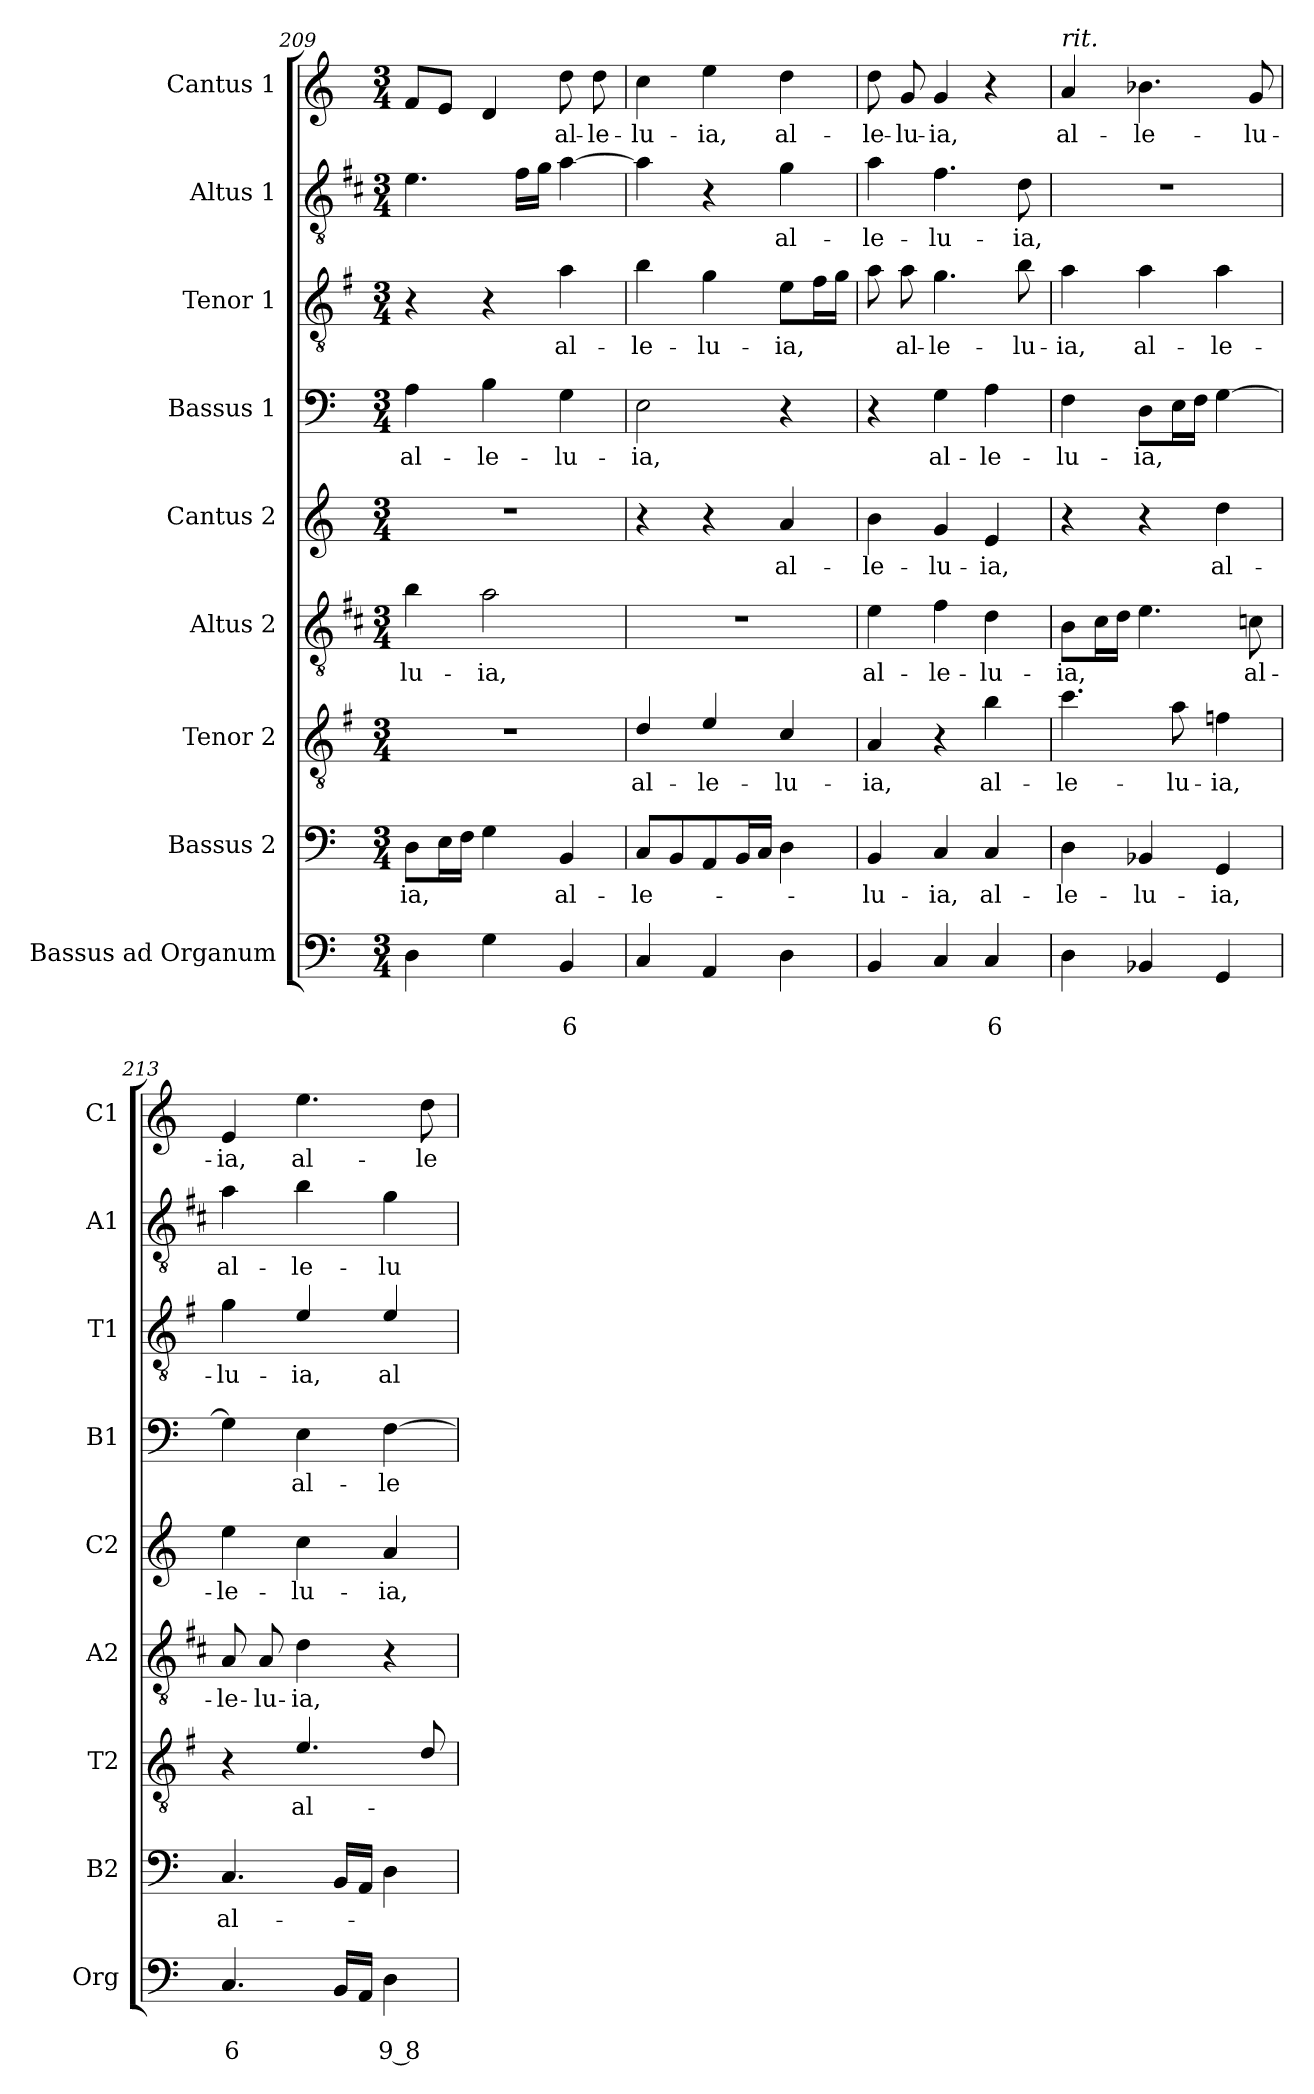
**kern	**text	**text	**kern	**text	**kern	**text	**kern	**text	**kern	**text	**kern	**text	**kern	**text	**kern	**text	**kern	**text
*part9	*part9	*part9	*part8	*part8	*part7	*part7	*part6	*part6	*part5	*part5	*part4	*part4	*part3	*part3	*part2	*part2	*part1	*part1
*staff9	*staff9	*staff9	*staff8	*staff8	*staff7	*staff7	*staff6	*staff6	*staff5	*staff5	*staff4	*staff4	*staff3	*staff3	*staff2	*staff2	*staff1	*staff1
*I"Bassus ad Organum	*	*	*I"Bassus 2	*	*I"Tenor 2	*	*I"Altus 2	*	*I"Cantus 2	*	*I"Bassus 1	*	*I"Tenor 1	*	*I"Altus 1	*	*I"Cantus 1	*
*I'Org	*	*	*I'B2	*	*I'T2	*	*I'A2	*	*I'C2	*	*I'B1	*	*I'T1	*	*I'A1	*	*I'C1	*
!!LO:LB:g=z
*clefF4	*	*	*clefF4	*	*clefGv2	*	*clefGv2	*	*clefG2	*	*clefF4	*	*clefGv2	*	*clefGv2	*	*clefG2	*
*	*	*	*	*	*ITrd4c7	*	*ITrd1c2	*	*	*	*	*	*ITrd4c7	*	*ITrd1c2	*	*	*
*k[]	*	*	*k[]	*	*k[]	*	*k[]	*	*k[]	*	*k[]	*	*k[]	*	*k[]	*	*k[]	*
*C:	*	*	*C:	*	*C:	*	*C:	*	*C:	*	*C:	*	*C:	*	*C:	*	*C:	*
*M3/4	*	*	*M3/4	*	*M3/4	*	*M3/4	*	*M3/4	*	*M3/4	*	*M3/4	*	*M3/4	*	*M3/4	*
=209	=209	=209	=209	=209	=209	=209	=209	=209	=209	=209	=209	=209	=209	=209	=209	=209	=209	=209
!	!	!	!	!LO:LY:b	!	!	!	!LO:LY:b	!	!	!	!LO:LY:b	!	!	!	!	!	!
4D\	.	.	8D\L	-ia,	2.r	.	4a\	-lu-	2.r	.	4A\	al-	4r	.	4.d\	.	8f/L	.
.	.	.	16E\L	.	.	.	.	.	.	.	.	.	.	.	.	.	8e/J	.
.	.	.	16F\JJ	.	.	.	.	.	.	.	.	.	.	.	.	.	.	.
!	!	!	!	!	!	!	!	!LO:LY:b	!	!	!	!LO:LY:b	!	!	!	!	!	!
4G\	.	.	4G\	.	.	.	2g\	-ia,	.	.	4B\	-le-	4r	.	.	.	4d/	.
.	.	.	.	.	.	.	.	.	.	.	.	.	.	.	16e\LL	.	.	.
.	.	.	.	.	.	.	.	.	.	.	.	.	.	.	16f\JJ	.	.	.
!	!	!LO:LY:b	!	!LO:LY:b	!	!	!	!	!	!	!	!LO:LY:b	!	!LO:LY:b	!	!	!	!LO:LY:b
4BB/	.	6	4BB/	al-	.	.	.	.	.	.	4G\	-lu-	4d\	al-	[4g\	.	8dd\	al-
!	!	!	!	!	!	!	!	!	!	!	!	!	!	!	!	!	!	!LO:LY:b
.	.	.	.	.	.	.	.	.	.	.	.	.	.	.	.	.	8dd\	-le-
=210	=210	=210	=210	=210	=210	=210	=210	=210	=210	=210	=210	=210	=210	=210	=210	=210	=210	=210
!	!	!	!	!LO:LY:b	!	!LO:LY:b	!	!	!	!	!	!LO:LY:b	!	!LO:LY:b	!	!	!	!LO:LY:b
4C/	.	.	8C/L	-le-	4G/	al-	2.r	.	4r	.	2E\	-ia,	4e\	-le-	4g\]	.	4cc\	-lu-
.	.	.	8BB/	.	.	.	.	.	.	.	.	.	.	.	.	.	.	.
!	!	!	!	!	!	!LO:LY:b	!	!	!	!	!	!	!	!LO:LY:b	!	!	!	!LO:LY:b
4AA/	.	.	8AA/	.	4A/	-le-	.	.	4r	.	.	.	4c\	-lu-	4r	.	4ee\	-ia,
.	.	.	16BB/L	.	.	.	.	.	.	.	.	.	.	.	.	.	.	.
.	.	.	16C/JJ	.	.	.	.	.	.	.	.	.	.	.	.	.	.	.
!	!	!	!	!	!	!LO:LY:b	!	!	!	!LO:LY:b	!	!	!	!LO:LY:b	!	!LO:LY:b	!	!LO:LY:b
4D\	.	.	4D\	.	4F/	-lu-	.	.	4a/	al-	4r	.	8A\L	-ia,	4f\	al-	4dd\	al-
.	.	.	.	.	.	.	.	.	.	.	.	.	16B\L	.	.	.	.	.
.	.	.	.	.	.	.	.	.	.	.	.	.	16c\JJ	.	.	.	.	.
=211	=211	=211	=211	=211	=211	=211	=211	=211	=211	=211	=211	=211	=211	=211	=211	=211	=211	=211
!	!	!	!	!LO:LY:b	!	!LO:LY:b	!	!LO:LY:b	!	!LO:LY:b	!	!	!	!	!	!LO:LY:b	!	!LO:LY:b
4BB/	.	.	4BB/	-lu-	4D/	-ia,	4d\	al-	4b\	-le-	4r	.	8d\	.	4g\	-le-	8dd\	-le-
!	!	!	!	!	!	!	!	!	!	!	!	!	!	!LO:LY:b	!	!	!	!LO:LY:b
.	.	.	.	.	.	.	.	.	.	.	.	.	8d\	al-	.	.	8g/	-lu-
!	!	!	!	!LO:LY:b	!	!	!	!LO:LY:b	!	!LO:LY:b	!	!LO:LY:b	!	!LO:LY:b	!	!LO:LY:b	!	!LO:LY:b
4C/	.	.	4C/	-ia,	4r	.	4e\	-le-	4g/	-lu-	4G\	al-	4.c\	-le-	4.e\	-lu-	4g/	-ia,
!	!	!LO:LY:b	!	!LO:LY:b	!	!LO:LY:b	!	!LO:LY:b	!	!LO:LY:b	!	!LO:LY:b	!	!	!	!	!	!
4C/	.	6	4C/	al-	4e\	al-	4c\	-lu-	4e/	-ia,	4A\	-le-	.	.	.	.	4r	.
!	!	!	!	!	!	!	!	!	!	!	!	!	!	!LO:LY:b	!	!LO:LY:b	!	!
.	.	.	.	.	.	.	.	.	.	.	.	.	8e\	-lu-	8c\	-ia,	.	.
=212	=212	=212	=212	=212	=212	=212	=212	=212	=212	=212	=212	=212	=212	=212	=212	=212	=212	=212
!	!	!	!	!	!	!	!	!	!	!	!	!	!	!	!	!	!LO:TX:a:i:t=rit.	!
!	!	!	!	!LO:LY:b	!	!LO:LY:b	!	!LO:LY:b	!	!	!	!LO:LY:b	!	!LO:LY:b	!	!	!	!LO:LY:b
4D\	.	.	4D\	-le-	4.f\	-le-	8A\L	-ia,	4r	.	4F\	-lu-	4d\	-ia,	2.r	.	4a/	al-
.	.	.	.	.	.	.	16B\L	.	.	.	.	.	.	.	.	.	.	.
.	.	.	.	.	.	.	16c\JJ	.	.	.	.	.	.	.	.	.	.	.
!	!	!	!	!LO:LY:b	!	!	!	!	!	!	!	!LO:LY:b	!	!LO:LY:b	!	!	!	!LO:LY:b
4BB-X/	.	.	4BB-X/	-lu-	.	.	4.d\	.	4r	.	8D\L	-ia,	4d\	al-	.	.	4.b-X\	-le-
!	!	!	!	!	!	!LO:LY:b	!	!	!	!	!	!	!	!	!	!	!	!
.	.	.	.	.	8d\	-lu-	.	.	.	.	16E\L	.	.	.	.	.	.	.
.	.	.	.	.	.	.	.	.	.	.	16F\JJ	.	.	.	.	.	.	.
!	!	!	!	!LO:LY:b	!	!LO:LY:b	!	!	!	!LO:LY:b	!	!	!	!LO:LY:b	!	!	!	!
4GG/	.	.	4GG/	-ia,	4B-X\	-ia,	.	.	4dd\	al-	[4G\	.	4d\	-le-	.	.	.	.
!	!	!	!	!	!	!	!	!LO:LY:b	!	!	!	!	!	!	!	!	!	!LO:LY:b
.	.	.	.	.	.	.	8B-X\	al-	.	.	.	.	.	.	.	.	8g/	-lu-
=213	=213	=213	=213	=213	=213	=213	=213	=213	=213	=213	=213	=213	=213	=213	=213	=213	=213	=213
!	!	!LO:LY:b	!	!LO:LY:b	!	!	!	!LO:LY:b	!	!LO:LY:b	!	!	!	!LO:LY:b	!	!LO:LY:b	!	!LO:LY:b
4.C/	.	6	4.C/	al-	4r	.	8G/	-le-	4ee\	-le-	4G\]	.	4c\	-lu-	4g\	al-	4e/	-ia,
!	!	!	!	!	!	!	!	!LO:LY:b	!	!	!	!	!	!	!	!	!	!
.	.	.	.	.	.	.	8G/	-lu-	.	.	.	.	.	.	.	.	.	.
!	!	!	!	!	!	!LO:LY:b	!	!LO:LY:b	!	!LO:LY:b	!	!LO:LY:b	!	!LO:LY:b	!	!LO:LY:b	!	!LO:LY:b
.	.	.	.	.	4.A/	al-	4c\	-ia,	4cc\	-lu-	4E\	al-	4A/	-ia,	4a\	-le-	4.ee\	al-
16BB/LL	.	.	16BB/LL	.	.	.	.	.	.	.	.	.	.	.	.	.	.	.
16AA/JJ	.	.	16AA/JJ	.	.	.	.	.	.	.	.	.	.	.	.	.	.	.
!	!	!LO:LY:b	!	!	!	!	!	!	!	!LO:LY:b	!	!LO:LY:b	!	!LO:LY:b	!	!LO:LY:b	!	!
4D\	.	9 8	4D\	.	.	.	4r	.	4a/	-ia,	[4F\	-le-	4A/	al-	4f\	-lu-	.	.
!	!	!	!	!	!	!	!	!	!	!	!	!	!	!	!	!	!	!LO:LY:b
.	.	.	.	.	8G/	.	.	.	.	.	.	.	.	.	.	.	8dd\	-le-
=	=	=	=	=	=	=	=	=	=	=	=	=	=	=	=	=	=	=
*-	*-	*-	*-	*-	*-	*-	*-	*-	*-	*-	*-	*-	*-	*-	*-	*-	*-	*-
